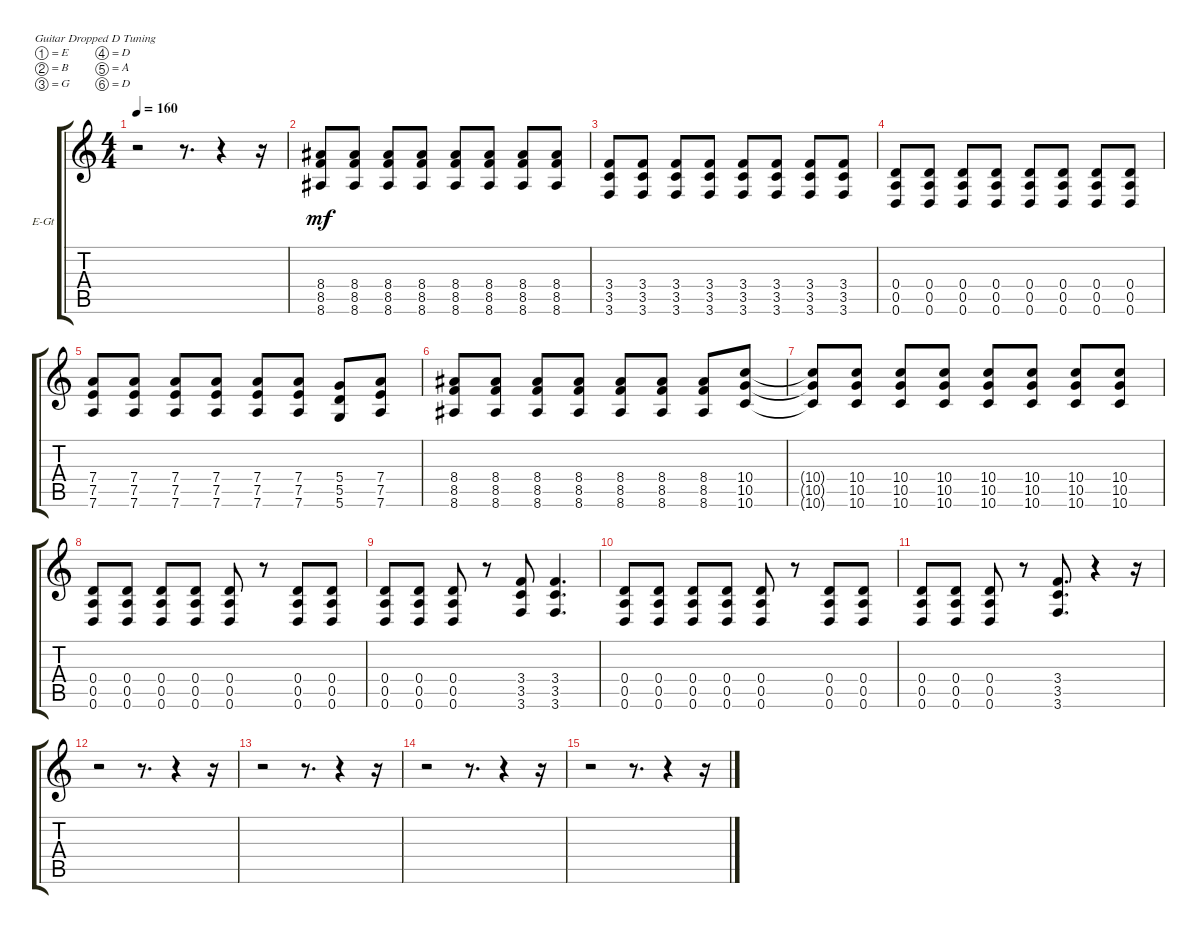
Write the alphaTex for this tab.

\bracketExtendMode groupsimilarinstruments
\firstSystemTrackNameOrientation horizontal
\otherSystemsTrackNameOrientation horizontal
\track ("Rythym Guitar" "E-Gt") {instrument electricguitarclean}
\staff {score tabs}
\tuning (E4 B3 G3 D3 A2 D2)
\ts (4 4)
\tempo 160
\clef g2
\ks c
r.2{dy mf} r.8{d} r.4 r.16 |
(8.5 8.4 8.6).8 (8.5 8.4 8.6).8 (8.5 8.4 8.6).8 (8.5 8.4 8.6).8 (8.5 8.4 8.6).8 (8.5 8.4 8.6).8 (8.5 8.4 8.6).8 (8.5 8.6 8.4).8 |
(3.6 3.5 3.4).8 (3.6 3.5 3.4).8 (3.6 3.5 3.4).8 (3.6 3.5 3.4).8 (3.6 3.5 3.4).8 (3.6 3.5 3.4).8 (3.6 3.5 3.4).8 (3.6 3.5 3.4).8 |
(0.5 0.6 0.4).8 (0.5 0.6 0.4).8 (0.5 0.6 0.4).8 (0.5 0.6 0.4).8 (0.5 0.6 0.4).8 (0.5 0.6 0.4).8 (0.5 0.6 0.4).8 (0.5 0.6 0.4).8 |
(7.5 7.6 7.4).8 (7.5 7.6 7.4).8 (7.5 7.6 7.4).8 (7.5 7.6 7.4).8 (7.5 7.6 7.4).8 (7.5 7.6 7.4).8 (5.6 5.5 5.4).8 (7.5 7.6 7.4).8 |
(8.5 8.4 8.6).8 (8.5 8.4 8.6).8 (8.5 8.4 8.6).8 (8.5 8.4 8.6).8 (8.5 8.4 8.6).8 (8.5 8.4 8.6).8 (8.5 8.4 8.6).8 (10.5 10.4 10.6).8 |
(10.5{t} 10.4{t} 10.6{t}).8 (10.5 10.4 10.6).8 (10.5 10.4 10.6).8 (10.5 10.4 10.6).8 (10.5 10.4 10.6).8 (10.5 10.4 10.6).8 (10.5 10.4 10.6).8 (10.5 10.4 10.6).8 |
(0.5 0.6 0.4).8 (0.5 0.6 0.4).8 (0.5 0.6 0.4).8 (0.5 0.6 0.4).8 (0.5 0.6 0.4).8 r.8 (0.5 0.6 0.4).8 (0.5 0.6 0.4).8 |
(0.5 0.6 0.4).8 (0.5 0.6 0.4).8 (0.5 0.6 0.4).8 r.8 (3.6 3.5 3.4).8 (3.6 3.5 3.4).4{d} |
(0.5 0.6 0.4).8 (0.5 0.6 0.4).8 (0.5 0.6 0.4).8 (0.5 0.6 0.4).8 (0.5 0.6 0.4).8 r.8 (0.5 0.6 0.4).8 (0.5 0.6 0.4).8 |
(0.5 0.6 0.4).8 (0.5 0.6 0.4).8 (0.5 0.6 0.4).8 r.8 (3.6 3.5 3.4).8{d} r.4 r.16 |
r.2 r.8{d} r.4 r.16 |
r.2 r.8{d} r.4 r.16 |
r.2 r.8{d} r.4 r.16 |
r.2 r.8{d} r.4 r.16
